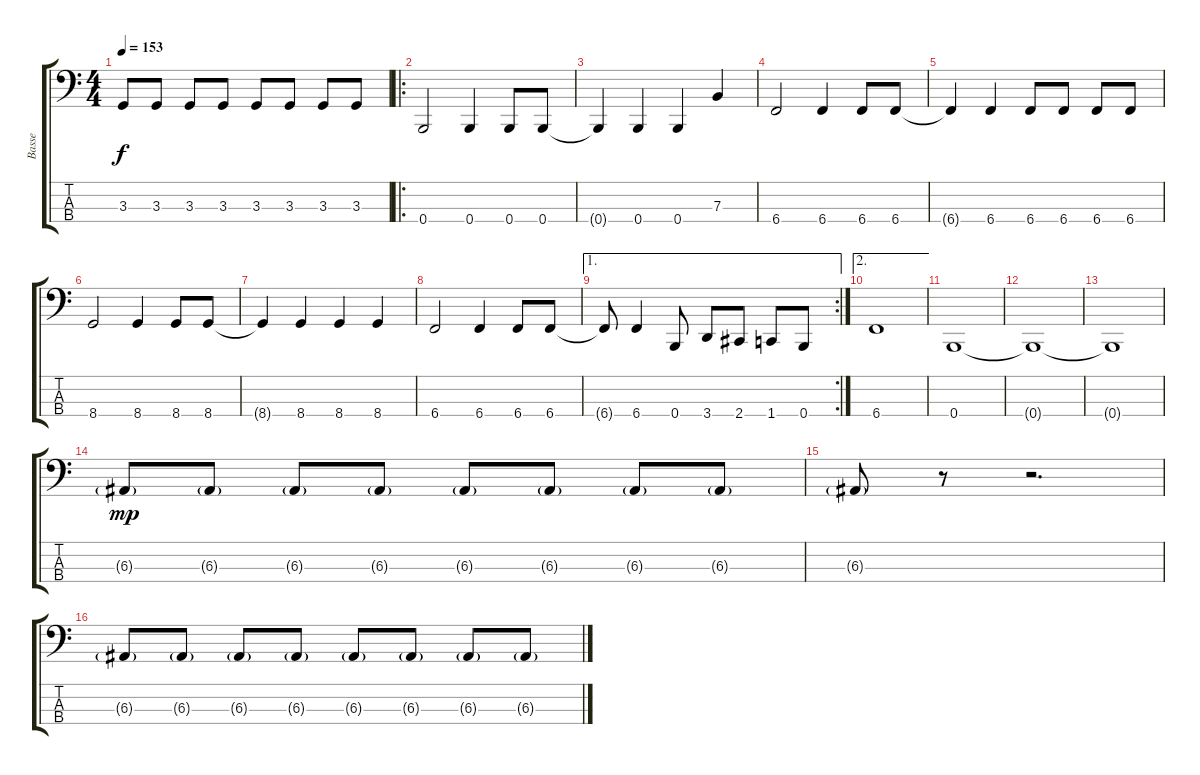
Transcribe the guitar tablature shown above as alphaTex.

\track ("Basse" "Basse") {instrument electricbassfinger}
\staff {score tabs}
\tuning (D2 A1 E1 B0) {hide}
\ts (4 4)
\tempo 153
\clef f4
\ks c
3.3.8{dy f} 3.3.8 3.3.8 3.3.8 3.3.8 3.3.8 3.3.8 3.3.8 |
\ro
0.4.2 0.4.4 0.4.8 0.4.8 |
0.4{t}.4 0.4.4 0.4.4 7.3.4 |
6.4.2 6.4.4 6.4.8 6.4.8 |
6.4{t}.4 6.4.4 6.4.8 6.4.8 6.4.8 6.4.8 |
8.4.2 8.4.4 8.4.8 8.4.8 |
8.4{t}.4 8.4.4 8.4.4 8.4.4 |
6.4.2 6.4.4 6.4.8 6.4.8 |
\ae 1
\rc 2
6.4{t}.8 6.4.4 0.4.8 3.4.8 2.4.8 1.4.8 0.4.8 |
\ae 2
6.4.1 |
0.4.1 |
0.4{t}.1 |
0.4{t}.1 |
6.3{g}.8{dy mp} 6.3{g}.8 6.3{g}.8 6.3{g}.8 6.3{g}.8 6.3{g}.8 6.3{g}.8 6.3{g}.8 |
6.3{g}.8 r.8 r.2{d} |
6.3{g}.8 6.3{g}.8 6.3{g}.8 6.3{g}.8 6.3{g}.8 6.3{g}.8 6.3{g}.8 6.3{g}.8
